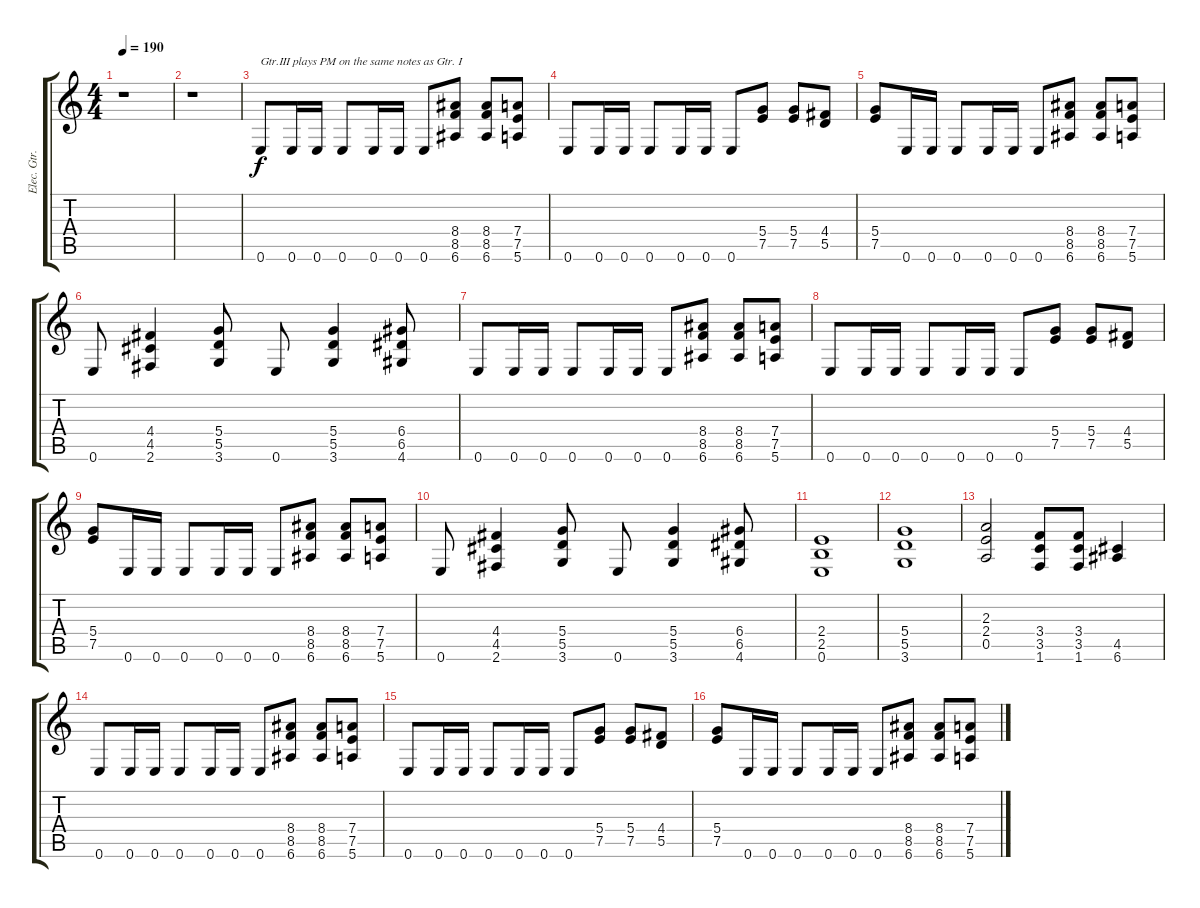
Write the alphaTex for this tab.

\track ("Elec. Gtr. III" "Elec. Gtr.") {instrument distortionguitar}
\staff {score tabs}
\tuning (E4 B3 G3 D3 A2 E2) {hide}
\ts (4 4)
\tempo 190
\clef g2
\ks c
r.1{dy f} |
r.1 |
0.6.8{txt "Gtr.III plays PM on the same notes as Gtr. I"} 0.6.16 0.6.16 0.6.8 0.6.16 0.6.16 0.6.8 (8.4 8.5 6.6).8 (8.4 8.5 6.6).8 (7.4 7.5 5.6).8 |
0.6.8 0.6.16 0.6.16 0.6.8 0.6.16 0.6.16 0.6.8 (5.4 7.5).8 (5.4 7.5).8 (4.4 5.5).8 |
(5.4 7.5).8 0.6.16 0.6.16 0.6.8 0.6.16 0.6.16 0.6.8 (8.4 8.5 6.6).8 (8.4 8.5 6.6).8 (7.4 7.5 5.6).8 |
0.6.8 (4.4 4.5 2.6).4 (5.4 5.5 3.6).8 0.6.8 (5.4 5.5 3.6).4 (6.4 6.5 4.6).8 |
0.6.8 0.6.16 0.6.16 0.6.8 0.6.16 0.6.16 0.6.8 (8.4 8.5 6.6).8 (8.4 8.5 6.6).8 (7.4 7.5 5.6).8 |
0.6.8 0.6.16 0.6.16 0.6.8 0.6.16 0.6.16 0.6.8 (5.4 7.5).8 (5.4 7.5).8 (4.4 5.5).8 |
(5.4 7.5).8 0.6.16 0.6.16 0.6.8 0.6.16 0.6.16 0.6.8 (8.4 8.5 6.6).8 (8.4 8.5 6.6).8 (7.4 7.5 5.6).8 |
0.6.8 (4.4 4.5 2.6).4 (5.4 5.5 3.6).8 0.6.8 (5.4 5.5 3.6).4 (6.4 6.5 4.6).8 |
(2.4 2.5 0.6).1 |
(5.4 5.5 3.6).1 |
(2.3 2.4 0.5).2 (3.4 3.5 1.6).8 (3.4 3.5 1.6).8 (4.5 6.6).4 |
0.6.8 0.6.16 0.6.16 0.6.8 0.6.16 0.6.16 0.6.8 (8.4 8.5 6.6).8 (8.4 8.5 6.6).8 (7.4 7.5 5.6).8 |
0.6.8 0.6.16 0.6.16 0.6.8 0.6.16 0.6.16 0.6.8 (5.4 7.5).8 (5.4 7.5).8 (4.4 5.5).8 |
(5.4 7.5).8 0.6.16 0.6.16 0.6.8 0.6.16 0.6.16 0.6.8 (8.4 8.5 6.6).8 (8.4 8.5 6.6).8 (7.4 7.5 5.6).8
